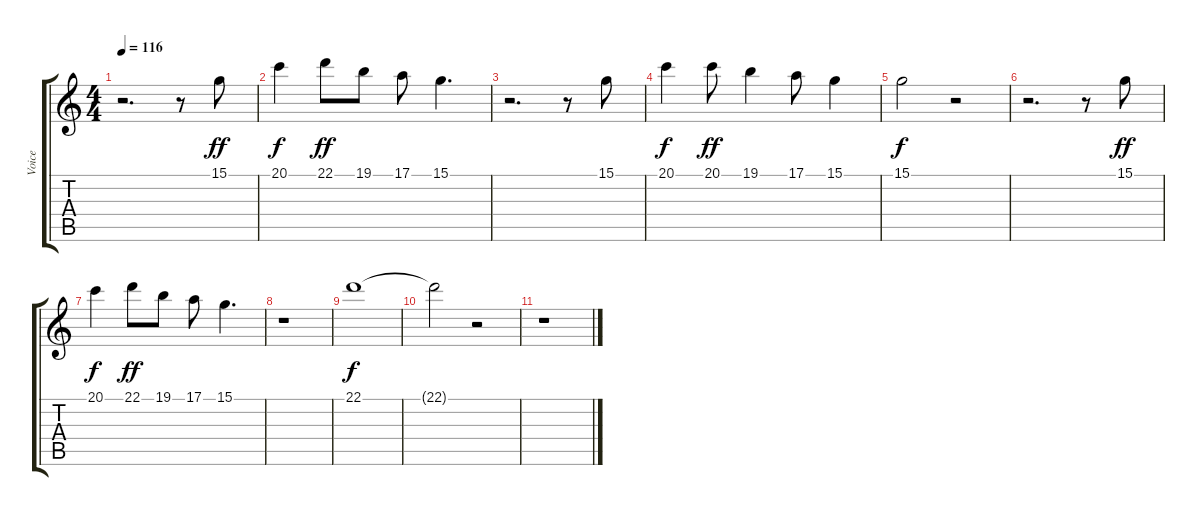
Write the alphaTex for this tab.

\track ("Voice" "Voice") {instrument vibraphone}
\staff {score tabs}
\tuning (E4 B3 G3 D3 A2 E2) {hide}
\ts (4 4)
\tempo 116
\clef g2
\ks c
r.2{d dy ff} r.8 15.1.8 |
20.1.4{dy f} 22.1.8{dy ff} 19.1.8 17.1.8 15.1.4{d} |
r.2{d} r.8 15.1.8 |
20.1.4{dy f} 20.1.8{dy ff} 19.1.4 17.1.8 15.1.4 |
15.1.2{dy f} r.2 |
r.2{d} r.8 15.1.8{dy ff} |
20.1.4{dy f} 22.1.8{dy ff} 19.1.8 17.1.8 15.1.4{d} |
r.1 |
22.1.1{dy f} |
22.1{t}.2 r.2 |
r.1
